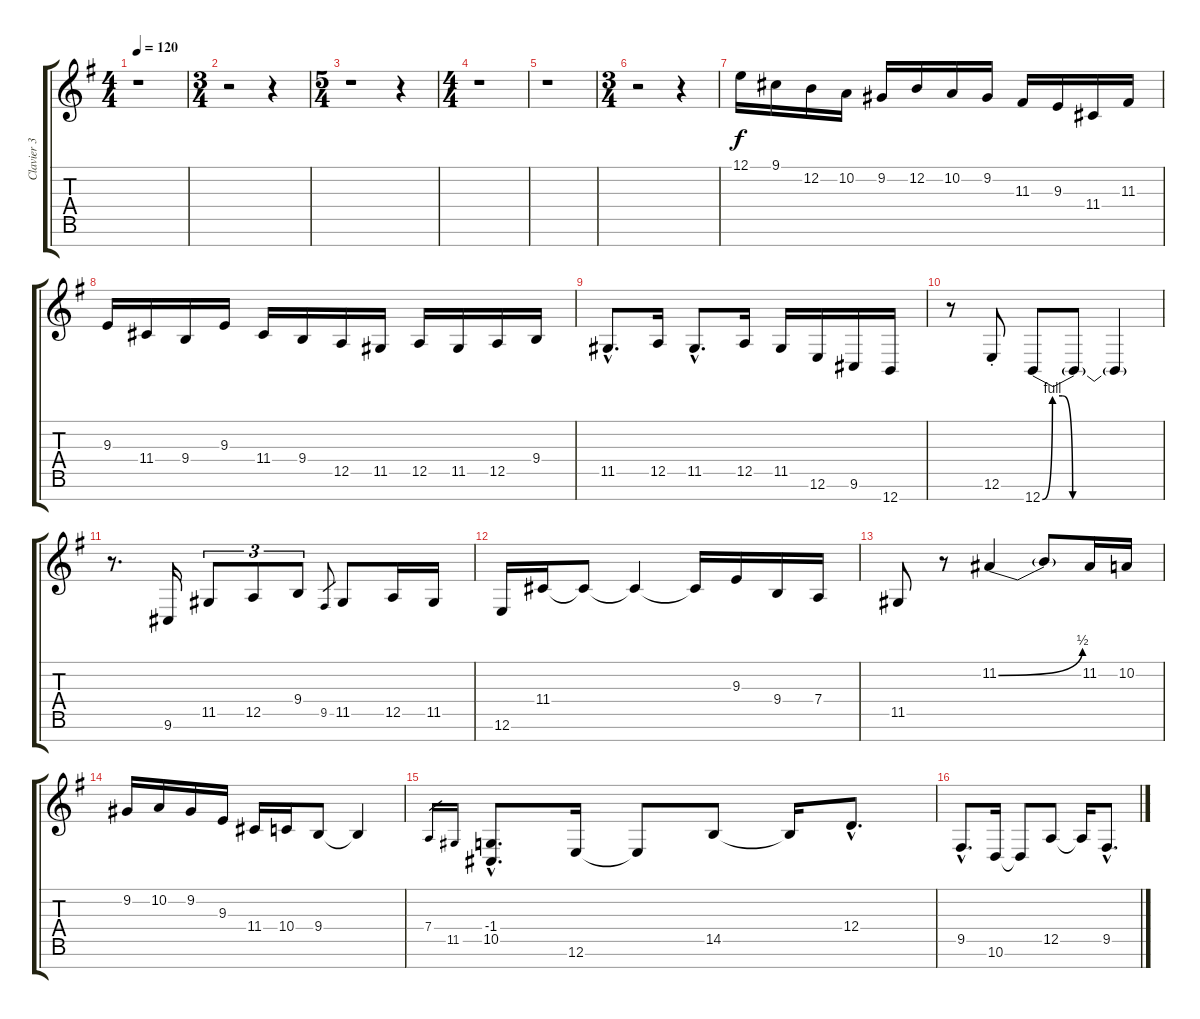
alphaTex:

\track ("Clavier 3" "Clavier 3") {instrument pad6metallic}
\staff {score tabs}
\tuning (E4 B3 G3 D3 A2 E2 B1) {hide}
\ts (4 4)
\tempo 120
\clef g2
\ks g
r.1{dy f} |
\ts (3 4)
r.2 r.4 |
\ts (5 4)
r.1 r.4 |
\ts (4 4)
r.1 |
r.1 |
\ts (3 4)
r.2 r.4 |
12.1.16{volume 16 instrument pad3polysynth} 9.1.16 12.2.16 10.2.16 9.2.16 12.2.16 10.2.16 9.2.16 11.3.16 9.3.16 11.4.16 11.3.16 |
9.3.16 11.4.16 9.4.16 9.3.16 11.4.16 9.4.16 12.5.16 11.5.16 12.5.16 11.5.16 12.5.16 9.4.16 |
11.5{hac}.8{d} 12.5.16 11.5{hac}.8{d} 12.5.16 11.5.16 12.6.16 9.6.16 12.7.16 |
r.8 12.6{st}.8 12.7{be (custom 0 0 5 4 10 4 15 0 60 0)}.8 12.7{t}.8 12.7{t}.4 |
r.8{d} 9.6.16 11.5.8{tu (3 2)} 12.5.8{tu (3 2)} 9.4.8{tu (3 2)} 9.5.8{gr} 11.5.8 12.5.16 11.5.16 |
12.6.16 11.4.16 11.4{t}.8 11.4{t}.4 11.4{t}.16 9.3.16 9.4.16 7.4.16 |
11.5.8 r.8 11.2{be (bend 0 0 60 2)}.4 11.2{t}.8 11.2.16 10.2.16 |
9.2.16 10.2.16 9.2.16 9.3.16 11.4.16 10.4.16 9.4.8 9.4{t}.4 |
7.4.16{gr} 11.5.16{gr} (-1.4{hac} 10.5{hac}).8{d} 12.6.16 12.6{t}.8 14.5.8 14.5{t}.16 12.4{hac}.8{d} |
9.5{hac}.8{d} 10.6.16 10.6{t}.8 12.5.8 12.5{t}.16 9.5{hac}.8{d}
